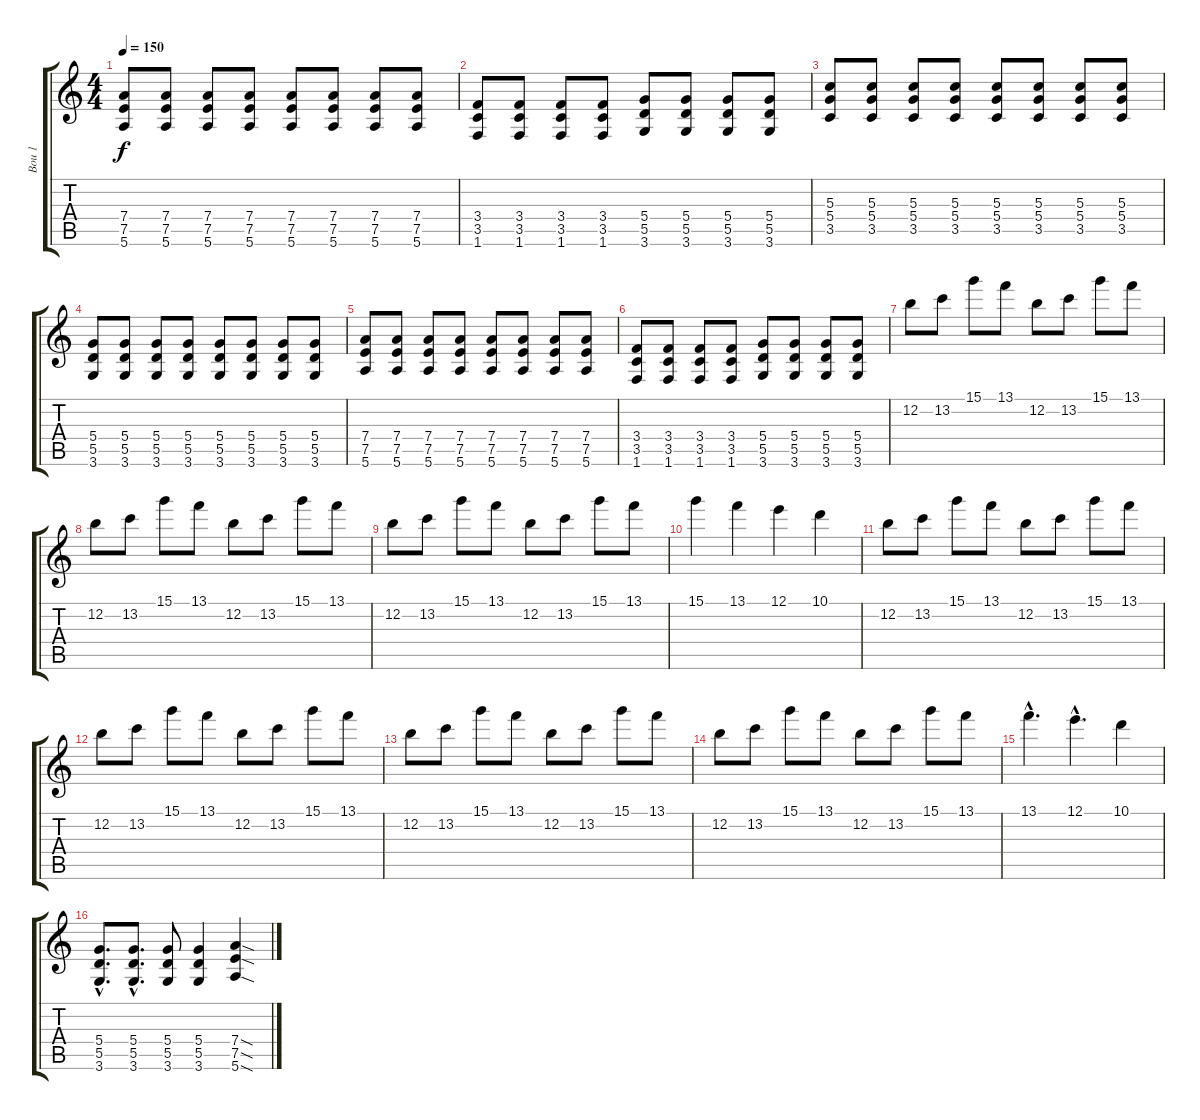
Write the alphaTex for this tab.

\track ("Bou 1" "Bou 1") {instrument distortionguitar}
\staff {score tabs}
\tuning (E4 B3 G3 D3 A2 E2) {hide}
\ts (4 4)
\tempo 150
\clef g2
\ks c
(7.4 7.5 5.6).8{dy f} (7.4 7.5 5.6).8 (7.4 7.5 5.6).8 (7.4 7.5 5.6).8 (7.4 7.5 5.6).8 (7.4 7.5 5.6).8 (7.4 7.5 5.6).8 (7.4 7.5 5.6).8 |
(3.4 3.5 1.6).8 (3.4 3.5 1.6).8 (3.4 3.5 1.6).8 (3.4 3.5 1.6).8 (5.4 5.5 3.6).8 (5.4 5.5 3.6).8 (5.4 5.5 3.6).8 (5.4 5.5 3.6).8 |
(5.3 5.4 3.5).8 (5.3 5.4 3.5).8 (5.3 5.4 3.5).8 (5.3 5.4 3.5).8 (5.3 5.4 3.5).8 (5.3 5.4 3.5).8 (5.3 5.4 3.5).8 (5.3 5.4 3.5).8 |
(5.4 5.5 3.6).8 (5.4 5.5 3.6).8 (5.4 5.5 3.6).8 (5.4 5.5 3.6).8 (5.4 5.5 3.6).8 (5.4 5.5 3.6).8 (5.4 5.5 3.6).8 (5.4 5.5 3.6).8 |
(7.4 7.5 5.6).8 (7.4 7.5 5.6).8 (7.4 7.5 5.6).8 (7.4 7.5 5.6).8 (7.4 7.5 5.6).8 (7.4 7.5 5.6).8 (7.4 7.5 5.6).8 (7.4 7.5 5.6).8 |
(3.4 3.5 1.6).8 (3.4 3.5 1.6).8 (3.4 3.5 1.6).8 (3.4 3.5 1.6).8 (5.4 5.5 3.6).8 (5.4 5.5 3.6).8 (5.4 5.5 3.6).8 (5.4 5.5 3.6).8 |
12.2.8 13.2.8 15.1.8 13.1.8 12.2.8 13.2.8 15.1.8 13.1.8 |
12.2.8 13.2.8 15.1.8 13.1.8 12.2.8 13.2.8 15.1.8 13.1.8 |
12.2.8 13.2.8 15.1.8 13.1.8 12.2.8 13.2.8 15.1.8 13.1.8 |
15.1.4 13.1.4 12.1.4 10.1.4 |
12.2.8 13.2.8 15.1.8 13.1.8 12.2.8 13.2.8 15.1.8 13.1.8 |
12.2.8 13.2.8 15.1.8 13.1.8 12.2.8 13.2.8 15.1.8 13.1.8 |
12.2.8 13.2.8 15.1.8 13.1.8 12.2.8 13.2.8 15.1.8 13.1.8 |
12.2.8 13.2.8 15.1.8 13.1.8 12.2.8 13.2.8 15.1.8 13.1.8 |
13.1{hac}.4{d} 12.1{hac}.4{d} 10.1.4 |
(5.4{hac} 5.5{hac} 3.6{hac}).8{d} (5.4{hac} 5.5{hac} 3.6{hac}).8{d} (5.4 5.5 3.6).8 (5.4 5.5 3.6).4 (7.4{sod} 7.5{sod} 5.6{sod}).4
